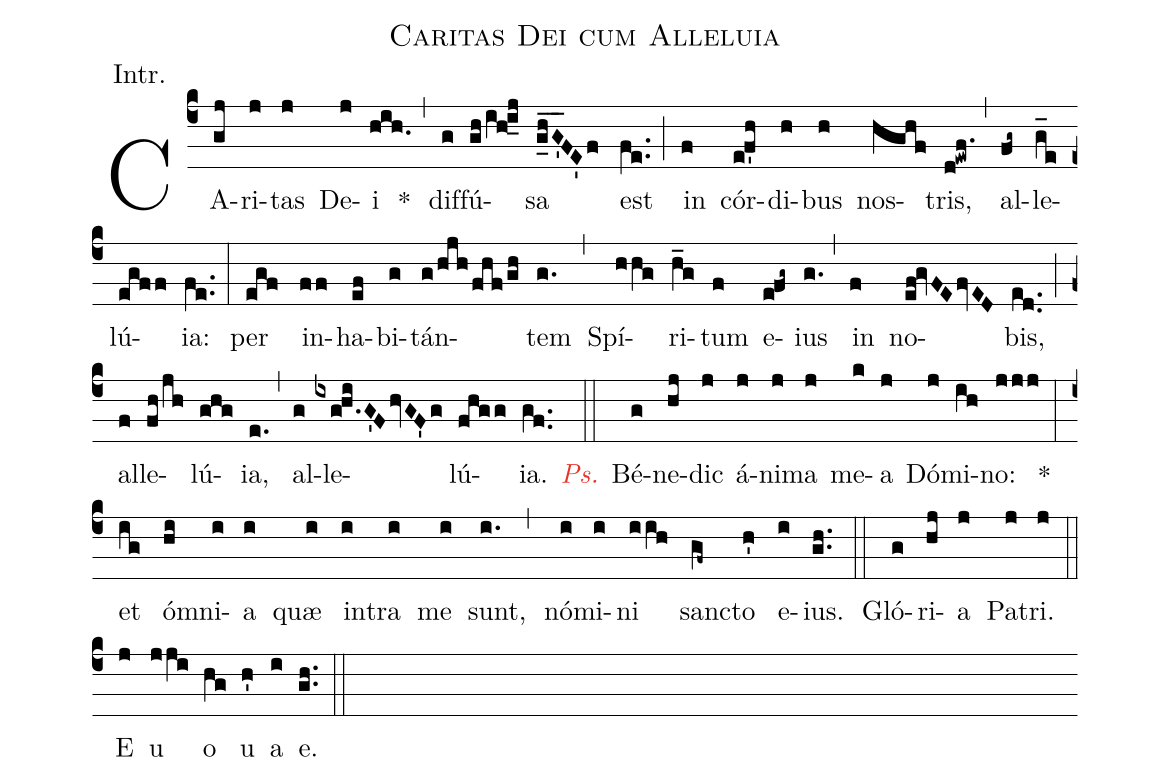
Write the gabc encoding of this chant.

name:Caritas Dei cum Alleluia;
annotation:Intr.;
mode:3;
office-part:Introit;
%%
(c4) CA(gj)ri(j)tas(j) De(j)i(hih.) *(,)
dif(g)fú(gh/ih!i_j)sa(ghG'___FE'f) est(fe..) (;)
in(f) cór(e!f'h)di(h)bus(h) nos(hghf)tris,(d!ewf.) (,)
al(fg~)le(g_e)lú(egff)ia:(fe..) (:)
per(egf) in(ff)ha(ef)bi(g)tán(g/hjh/fhf/gh)tem(g.) (,)
Spí(hhg)ri(h_g)tum(f) e(e!fg~)ius(g.) (,)
in(f) no(ef!gvFE/fvED)bis,(ed..) (;)
al(f)le(fh/jh)lú(ghg)ia,(e.) (,)
al(g)le(ixg.hiG'F/hvGF'g)lú(fhgg)ia.(gf..) <c><i>Ps.</i></c>(::)
Bé(g)ne(hj)dic(j) á(j)ni(j)ma(j) me(k)a(j) Dó(j)mi(ih)no:(jjj) *(:)
et(ig) óm(hi)ni(i)a(i) quæ(i) in(i)tra(i) me(i) sunt,(i.) (,)
nó(i)mi(i)ni(iih) sanc(gf~)to(h') e(i)ius.(gh..) (::)
Gló(g)ri(hj)a(j) Pa(j)tri.(j) (::)
<eu>E(j) u(jji) o(hg) u(h') a(i) e.</eu>(gh..) (::)
